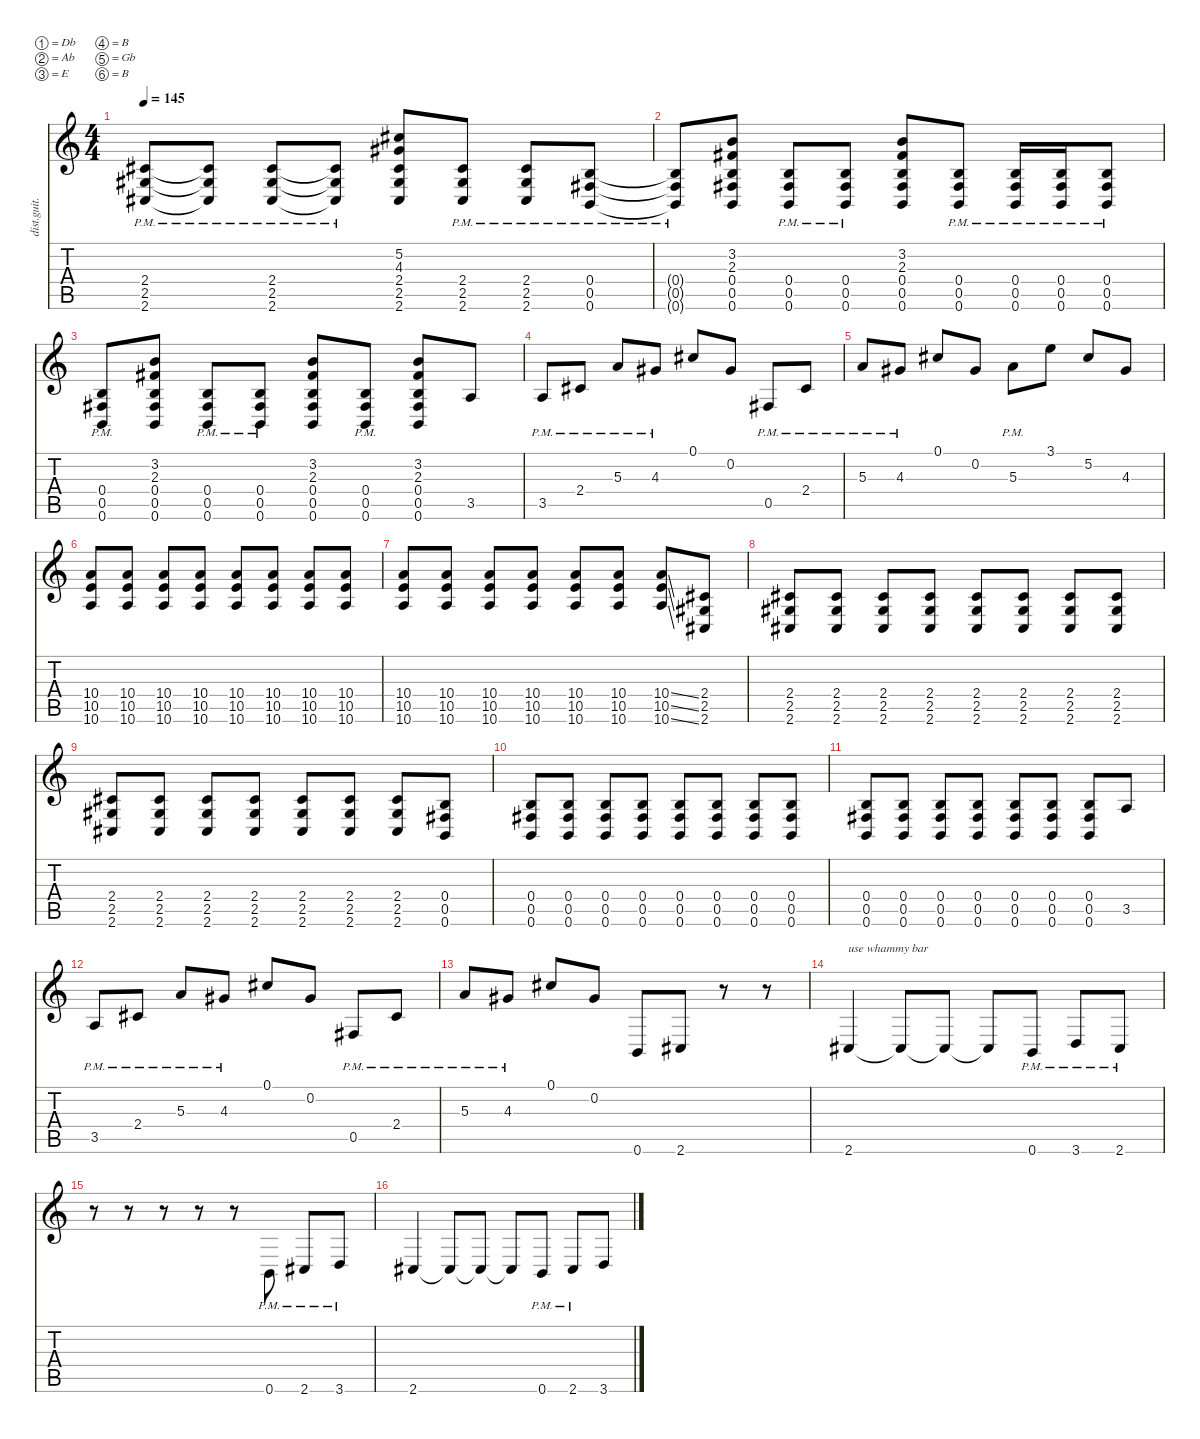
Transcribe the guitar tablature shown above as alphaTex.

\defaultSystemsLayout 4
\hideDynamics
\bracketExtendMode nobrackets
\otherSystemsTrackNameOrientation horizontal
\track ("riff" "dist.guit.") {instrument distortionguitar}
\staff {score tabs}
\tuning (Db4 Ab3 E3 B2 Gb2 B1)
\ts (4 4)
\tempo 145
\clef g2
\ks c
(2.6{pm acc #} 2.5{pm acc #} 2.4{pm acc #}).8{dy mf beam Up} (2.6{pm t acc #} 2.5{pm t acc #} 2.4{pm t acc #}).8{beam Up} (2.6{pm acc #} 2.5{pm acc #} 2.4{pm acc #}).8{beam Up} (2.6{pm t acc #} 2.5{pm t acc #} 2.4{pm t acc #}).8{beam Up} (2.6{acc #} 2.5{acc #} 2.4{acc #} 4.3{acc #} 5.2{acc #}).8{beam Up} (2.6{pm acc #} 2.5{pm acc #} 2.4{pm acc #}).8{beam Up} (2.6{pm acc #} 2.4{pm acc #} 2.5{pm acc #}).8{beam Up} (0.6{pm} 0.5{pm acc #} 0.4{pm}).8{beam Up} |
(0.6{pm t} 0.5{pm t acc #} 0.4{pm t}).8{beam Up} (0.6 0.5{acc #} 0.4 2.3{acc #} 3.2).8{beam Up} (0.6{pm} 0.5{pm acc #} 0.4{pm}).8{beam Up} (0.6{pm} 0.5{pm acc #} 0.4{pm}).8{beam Up} (0.6 0.5{acc #} 0.4 2.3{acc #} 3.2).8{beam Up} (0.6{pm} 0.5{pm acc #} 0.4{pm}).8{beam Up} (0.6{pm} 0.4{pm} 0.5{pm acc #}).16{beam Up} (0.6{pm} 0.5{pm acc #} 0.4{pm}).16{beam Up} (0.6{pm} 0.5{pm acc #} 0.4{pm}).8{beam Up} |
(0.6{pm} 0.5{pm acc #} 0.4{pm}).8{beam Up} (0.6 0.5{acc #} 0.4 2.3{acc #} 3.2).8{beam Up} (0.6{pm} 0.5{pm acc #} 0.4{pm}).8{beam Up} (0.6{pm} 0.5{pm acc #} 0.4{pm}).8{beam Up} (0.6 0.5{acc #} 0.4 2.3{acc #} 3.2).8{beam Up} (0.6{pm} 0.5{pm acc #} 0.4{pm}).8{beam Up} (0.6 0.5{acc #} 0.4 2.3{acc #} 3.2).8{beam Up} 3.5.8{beam Up} |
3.5{pm}.8{beam Up} 2.4{pm acc #}.8{beam Up} 5.3{pm}.8{beam Up} 4.3{pm acc #}.8{beam Up} 0.1{acc #}.8{beam Up} 0.2{acc #}.8{beam Up} 0.5{pm acc #}.8{beam Up} 2.4{pm acc #}.8{beam Up} |
5.3{pm}.8{beam Up} 4.3{pm acc #}.8{beam Up} 0.1{acc #}.8{beam Up} 0.2{acc #}.8{beam Up} 5.3{pm}.8{beam Down} 3.1.8{beam Down} 5.2{acc #}.8{beam Up} 4.3{acc #}.8{beam Up} |
(10.6 10.5 10.4).8{beam Up} (10.6 10.4 10.5).8{beam Up} (10.6 10.5 10.4).8{beam Up} (10.6 10.4 10.5).8{beam Up} (10.6 10.5 10.4).8{beam Up} (10.6 10.4 10.5).8{beam Up} (10.6 10.5 10.4).8{beam Up} (10.6 10.4 10.5).8{beam Up} |
(10.6 10.5 10.4).8{beam Up} (10.6 10.4 10.5).8{beam Up} (10.6 10.5 10.4).8{beam Up} (10.6 10.4 10.5).8{beam Up} (10.6 10.5 10.4).8{beam Up} (10.6 10.4 10.5).8{beam Up} (10.6{ss} 10.5{ss} 10.4{ss}).8{beam Up} (2.6{acc #} 2.4{acc #} 2.5{acc #}).8{beam Up} |
(2.6{acc #} 2.5{acc #} 2.4{acc #}).8{beam Up} (2.6{acc #} 2.5{acc #} 2.4{acc #}).8{beam Up} (2.6{acc #} 2.5{acc #} 2.4{acc #}).8{beam Up} (2.6{acc #} 2.4{acc #} 2.5{acc #}).8{beam Up} (2.6{acc #} 2.5{acc #} 2.4{acc #}).8{beam Up} (2.6{acc #} 2.4{acc #} 2.5{acc #}).8{beam Up} (2.6{acc #} 2.5{acc #} 2.4{acc #}).8{beam Up} (2.6{acc #} 2.4{acc #} 2.5{acc #}).8{beam Up} |
(2.6{acc #} 2.5{acc #} 2.4{acc #}).8{beam Up} (2.6{acc #} 2.4{acc #} 2.5{acc #}).8{beam Up} (2.6{acc #} 2.5{acc #} 2.4{acc #}).8{beam Up} (2.6{acc #} 2.4{acc #} 2.5{acc #}).8{beam Up} (2.6{acc #} 2.5{acc #} 2.4{acc #}).8{beam Up} (2.6{acc #} 2.4{acc #} 2.5{acc #}).8{beam Up} (2.6{acc #} 2.5{acc #} 2.4{acc #}).8{beam Up} (0.6 0.4 0.5{acc #}).8{beam Up} |
(0.6 0.5{acc #} 0.4).8{beam Up} (0.6 0.4 0.5{acc #}).8{beam Up} (0.6 0.5{acc #} 0.4).8{beam Up} (0.6 0.4 0.5{acc #}).8{beam Up} (0.6 0.5{acc #} 0.4).8{beam Up} (0.6 0.4 0.5{acc #}).8{beam Up} (0.6 0.5{acc #} 0.4).8{beam Up} (0.6 0.4 0.5{acc #}).8{beam Up} |
(0.6 0.5{acc #} 0.4).8{beam Up} (0.6 0.4 0.5{acc #}).8{beam Up} (0.6 0.5{acc #} 0.4).8{beam Up} (0.6 0.4 0.5{acc #}).8{beam Up} (0.6 0.5{acc #} 0.4).8{beam Up} (0.6 0.4 0.5{acc #}).8{beam Up} (0.6 0.5{acc #} 0.4).8{beam Up} 3.5.8{beam Up} |
3.5{pm}.8{beam Up} 2.4{pm acc #}.8{beam Up} 5.3{pm}.8{beam Up} 4.3{pm acc #}.8{beam Up} 0.1{acc #}.8{beam Up} 0.2{acc #}.8{beam Up} 0.5{pm acc #}.8{beam Up} 2.4{pm acc #}.8{beam Up} |
5.3{pm}.8{beam Up} 4.3{pm acc #}.8{beam Up} 0.1{acc #}.8{beam Up} 0.2{acc #}.8{beam Up} 0.6.8{beam Up} 2.6{acc #}.8{beam Up} r.8{beam Up} r.8{beam Up} |
2.6{acc #}.4{txt "use whammy bar" beam Up} 2.6{t acc #}.8{beam Up} 2.6{t acc #}.8{beam Up} 2.6{t acc #}.8{beam Up} 0.6{pm}.8{beam Up} 3.6{pm}.8{beam Up} 2.6{pm acc #}.8{beam Up} |
r.8{beam Down} r.8{beam Down} r.8{beam Down} r.8{beam Down} r.8{beam Down} 0.6{pm}.8{beam Up} 2.6{pm acc #}.8{beam Up} 3.6{pm}.8{beam Up} |
2.6{acc #}.4{beam Up} 2.6{t acc #}.8{beam Up} 2.6{t acc #}.8{beam Up} 2.6{t acc #}.8{beam Up} 0.6{pm}.8{beam Up} 2.6{pm acc #}.8{beam Up} 3.6.8{beam Up}
